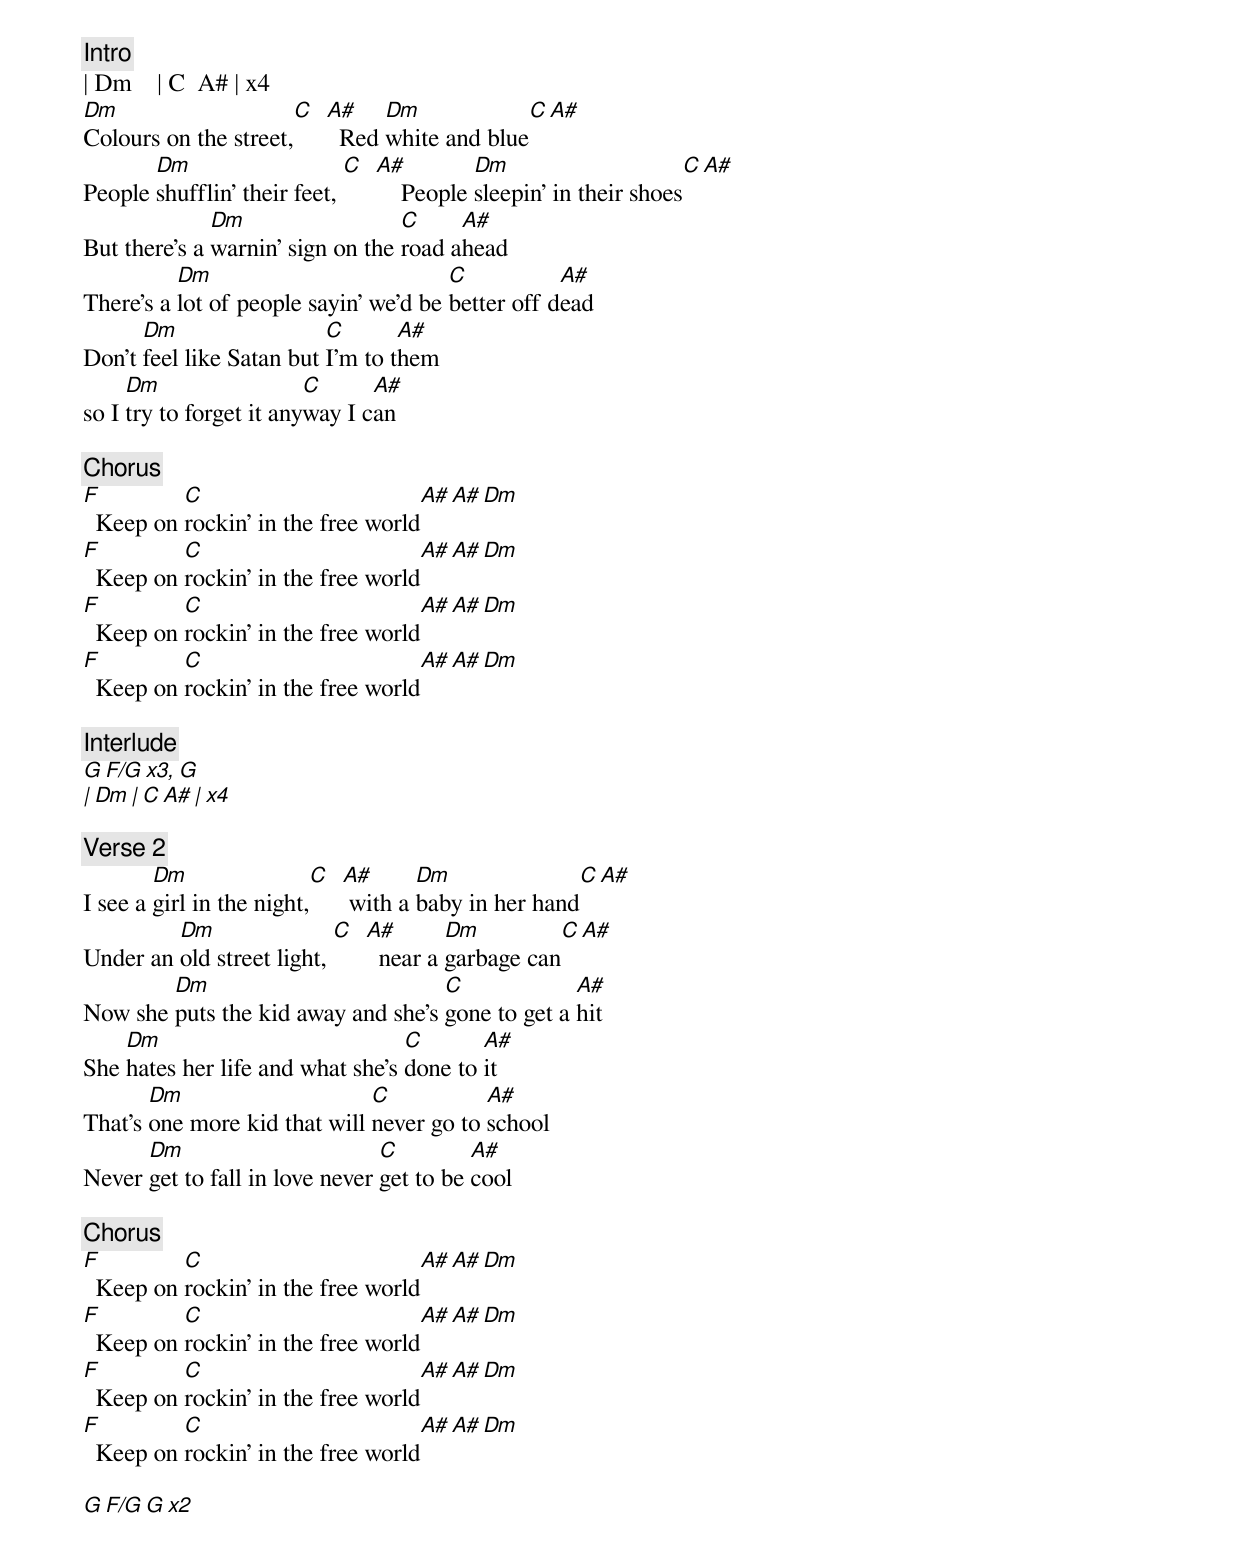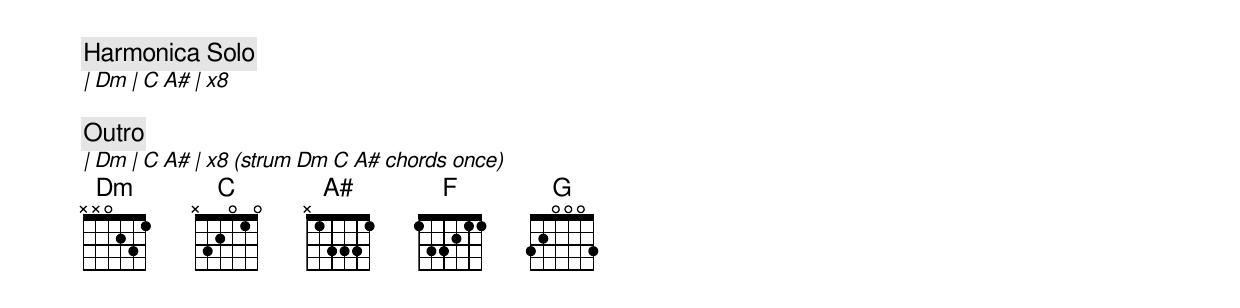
[Intro]
| Dm    | C  A# | x4
Dm                    C A#    Dm             C A#
Colours on the street,    Red white and blue
       Dm                    C A#         Dm                      C A#
People shufflin' their feet,       People sleepin' in their shoes
              Dm                  C     A#
But there's a warnin' sign on the road ahead
          Dm                           C           A#
There's a lot of people sayin' we'd be better off dead
      Dm                  C       A#
Don't feel like Satan but I'm to them
     Dm                  C      A#
so I try to forget it anyway I can

[Chorus]
F         C                        A# A# Dm
  Keep on rockin' in the free world
F         C                        A# A# Dm
  Keep on rockin' in the free world
F         C                        A# A# Dm
  Keep on rockin' in the free world
F         C                        A# A# Dm
  Keep on rockin' in the free world

[Interlude]
  G  F/G  x3, G
| Dm    | C  A# | x4

[Verse 2]
        Dm                C A#      Dm                C A#
I see a girl in the night,   with a baby in her hand
         Dm                C A#       Dm          C A#
Under an old street light,     near a garbage can
        Dm                          C             A#
Now she puts the kid away and she's gone to get a hit
    Dm                            C       A#
She hates her life and what she's done to it
       Dm                     C           A#
That's one more kid that will never go to school
      Dm                        C         A#
Never get to fall in love never get to be cool

[Chorus]
F         C                        A# A# Dm
  Keep on rockin' in the free world
F         C                        A# A# Dm
  Keep on rockin' in the free world
F         C                        A# A# Dm
  Keep on rockin' in the free world
F         C                        A# A# Dm
  Keep on rockin' in the free world

G  F/G  G    x2

[Harmonica Solo]
| Dm    | C  A# | x8

[Outro]
| Dm    | C  A# | x8 (strum Dm C A# chords once)
